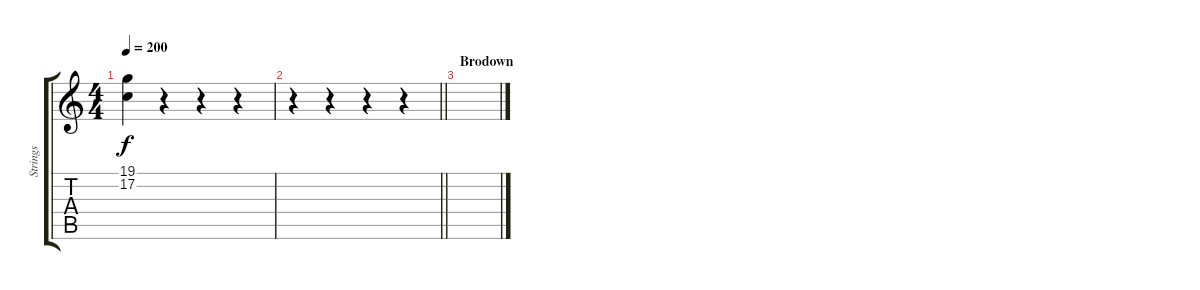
\track ("Strings" "Strings") {instrument stringensemble1}
\staff {score tabs}
\tuning (C4 G3 Eb3 Bb2 F2 C2) {hide}
\ts (4 4)
\tempo 200
\clef g2
\ks c
(19.1 17.2).4{dy f} r.4 r.4 r.4 |
\barLineRight lightlight
r.4 r.4 r.4 r.4 |
\section ("" "Brodown")
